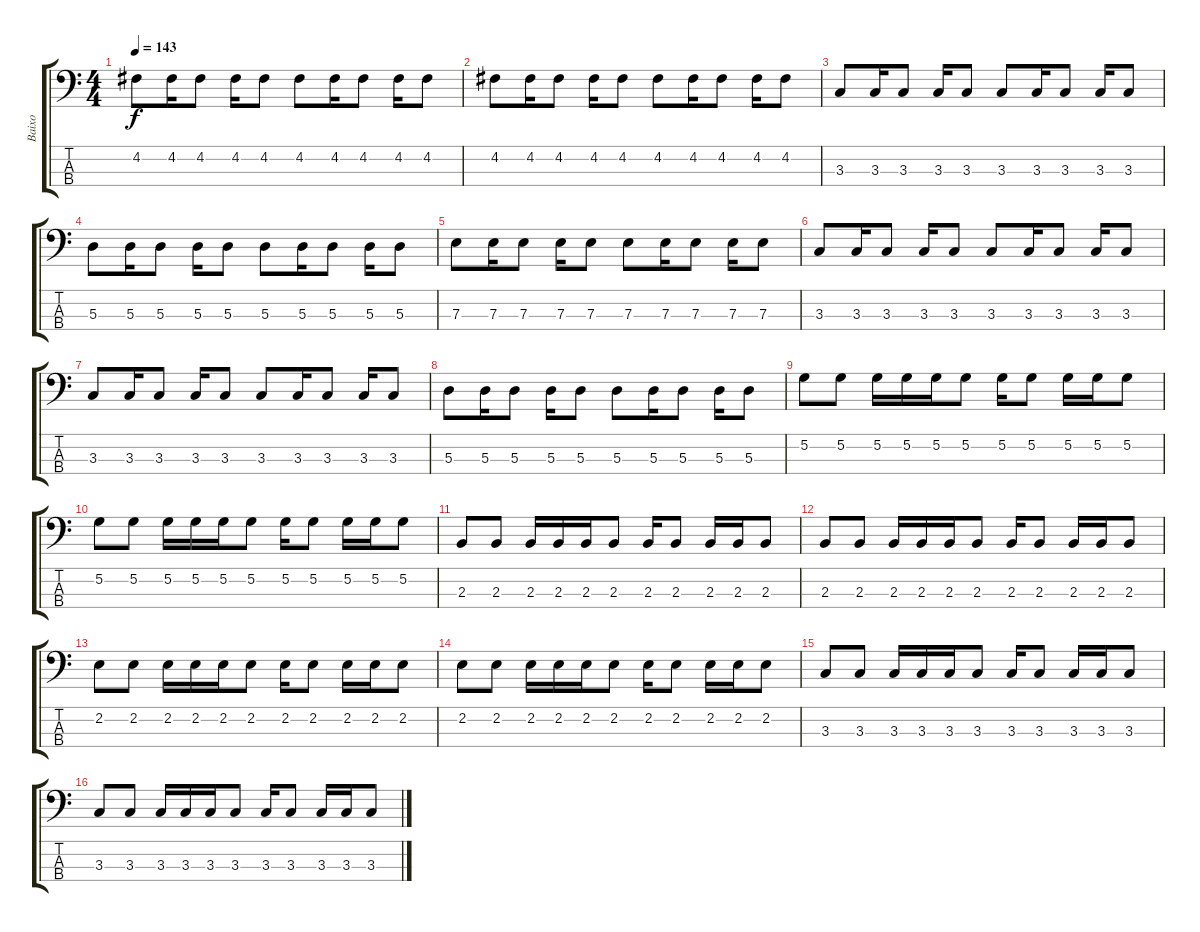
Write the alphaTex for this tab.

\track ("Baixo" "Baixo") {instrument electricbasspick}
\staff {score tabs}
\tuning (G2 D2 A1 E1) {hide}
\ts (4 4)
\tempo 143
\clef f4
\ks c
4.2.8{dy f} 4.2.16 4.2.8 4.2.16 4.2.8 4.2.8 4.2.16 4.2.8 4.2.16 4.2.8 |
4.2.8 4.2.16 4.2.8 4.2.16 4.2.8 4.2.8 4.2.16 4.2.8 4.2.16 4.2.8 |
3.3.8 3.3.16 3.3.8 3.3.16 3.3.8 3.3.8 3.3.16 3.3.8 3.3.16 3.3.8 |
5.3.8 5.3.16 5.3.8 5.3.16 5.3.8 5.3.8 5.3.16 5.3.8 5.3.16 5.3.8 |
7.3.8 7.3.16 7.3.8 7.3.16 7.3.8 7.3.8 7.3.16 7.3.8 7.3.16 7.3.8 |
3.3.8 3.3.16 3.3.8 3.3.16 3.3.8 3.3.8 3.3.16 3.3.8 3.3.16 3.3.8 |
3.3.8 3.3.16 3.3.8 3.3.16 3.3.8 3.3.8 3.3.16 3.3.8 3.3.16 3.3.8 |
5.3.8 5.3.16 5.3.8 5.3.16 5.3.8 5.3.8 5.3.16 5.3.8 5.3.16 5.3.8 |
5.2.8 5.2.8 5.2.16 5.2.16 5.2.16 5.2.8 5.2.16 5.2.8 5.2.16 5.2.16 5.2.8 |
5.2.8 5.2.8 5.2.16 5.2.16 5.2.16 5.2.8 5.2.16 5.2.8 5.2.16 5.2.16 5.2.8 |
2.3.8 2.3.8 2.3.16 2.3.16 2.3.16 2.3.8 2.3.16 2.3.8 2.3.16 2.3.16 2.3.8 |
2.3.8 2.3.8 2.3.16 2.3.16 2.3.16 2.3.8 2.3.16 2.3.8 2.3.16 2.3.16 2.3.8 |
2.2.8 2.2.8 2.2.16 2.2.16 2.2.16 2.2.8 2.2.16 2.2.8 2.2.16 2.2.16 2.2.8 |
2.2.8 2.2.8 2.2.16 2.2.16 2.2.16 2.2.8 2.2.16 2.2.8 2.2.16 2.2.16 2.2.8 |
3.3.8 3.3.8 3.3.16 3.3.16 3.3.16 3.3.8 3.3.16 3.3.8 3.3.16 3.3.16 3.3.8 |
3.3.8 3.3.8 3.3.16 3.3.16 3.3.16 3.3.8 3.3.16 3.3.8 3.3.16 3.3.16 3.3.8
